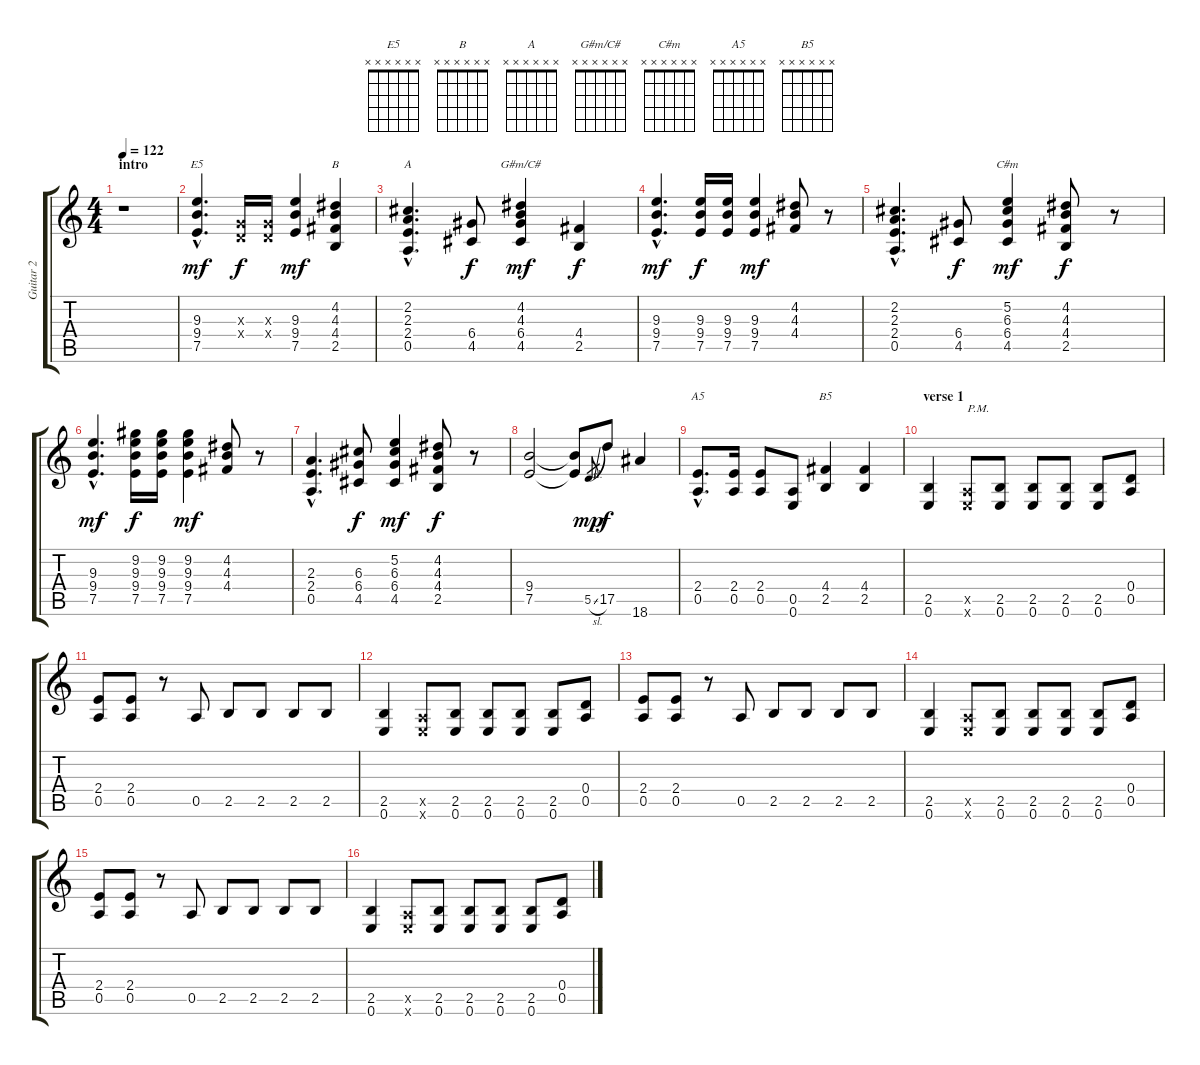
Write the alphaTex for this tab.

\track ("Guitar 2" "Guitar 2") {instrument distortionguitar}
\staff {score tabs}
\tuning (E4 B3 G3 D3 A2 E2) {hide}
\chord ("E5" x x x x x x) {firstfret 0}
\chord ("B" x x x x x x) {firstfret 0}
\chord ("A" x x x x x x) {firstfret 0}
\chord ("G#m/C#" x x x x x x) {firstfret 0}
\chord ("C#m" x x x x x x) {firstfret 0}
\chord ("A5" x x x x x x) {firstfret 0}
\chord ("B5" x x x x x x) {firstfret 0}
\ts (4 4)
\section ("" "intro")
\tempo 122
\clef g2
\ks c
r.1{dy mf instrument distortionguitar} |
(9.3{hac} 9.4{hac} 7.5{hac}).4{d ch "E5"} (0.3{x} 0.4{x}).16{dy f} (0.3{x} 0.4{x}).16 (9.3 9.4 7.5).4{dy mf} (4.2 4.3 4.4 2.5).4{ch "B"} |
(2.2{hac} 2.3{hac} 2.4{hac} 0.5{hac}).4{d ch "A"} (6.4 4.5).8{dy f} (4.2 4.3 6.4 4.5).4{ch "G#m/C#" dy mf} (4.4 2.5).4{dy f} |
(9.3{hac} 9.4{hac} 7.5{hac}).4{d dy mf} (9.3 9.4 7.5).16{dy f} (9.3 9.4 7.5).16 (9.3 9.4 7.5).4{dy mf} (4.2 4.3 4.4).8 r.8 |
(2.2{hac} 2.3{hac} 2.4{hac} 0.5{hac}).4{d} (6.4 4.5).8{dy f} (5.2 6.3 6.4 4.5).4{ch "C#m" dy mf} (4.2 4.3 4.4 2.5).8{dy f} r.8 |
(9.3{hac} 9.4{hac} 7.5{hac}).4{d dy mf} (9.2 9.3 9.4 7.5).16{dy f} (9.2 9.3 9.4 7.5).16 (9.2 9.3 9.4 7.5).4{dy mf} (4.2 4.3 4.4).8 r.8 |
(2.3{hac} 2.4{hac} 0.5{hac}).4{d} (6.3 6.4 4.5).8{dy f} (5.2 6.3 6.4 4.5).4{dy mf} (4.2 4.3 4.4 2.5).8{dy f} r.8 |
(9.4 7.5).2 (9.4{t} 7.5{t}).8 5.5{sl}.8{gr dy mp} 17.5.8{dy f} 18.6.4 |
(2.4{hac} 0.5{hac}).8{d ch "A5"} (2.4 0.5).16 (2.4 0.5).8 (0.5 0.6).8 (4.4 2.5).4{ch "B5"} (4.4 2.5).4 |
\section ("" "verse 1")
(2.5 0.6).4{instrument electricguitarmuted} (0.5{x} 0.6{x}).8{txt "P.M."} (2.5 0.6).8 (2.5 0.6).8 (2.5 0.6).8 (2.5 0.6).8 (0.4 0.5).8 |
(2.4 0.5).8 (2.4 0.5).8 r.8 0.5.8 2.5.8 2.5.8 2.5.8 2.5.8 |
(2.5 0.6).4 (0.5{x} 0.6{x}).8 (2.5 0.6).8 (2.5 0.6).8 (2.5 0.6).8 (2.5 0.6).8 (0.4 0.5).8 |
(2.4 0.5).8 (2.4 0.5).8 r.8 0.5.8 2.5.8 2.5.8 2.5.8 2.5.8 |
(2.5 0.6).4 (0.5{x} 0.6{x}).8 (2.5 0.6).8 (2.5 0.6).8 (2.5 0.6).8 (2.5 0.6).8 (0.4 0.5).8 |
(2.4 0.5).8 (2.4 0.5).8 r.8 0.5.8 2.5.8 2.5.8 2.5.8 2.5.8 |
(2.5 0.6).4 (0.5{x} 0.6{x}).8 (2.5 0.6).8 (2.5 0.6).8 (2.5 0.6).8 (2.5 0.6).8 (0.4 0.5).8
